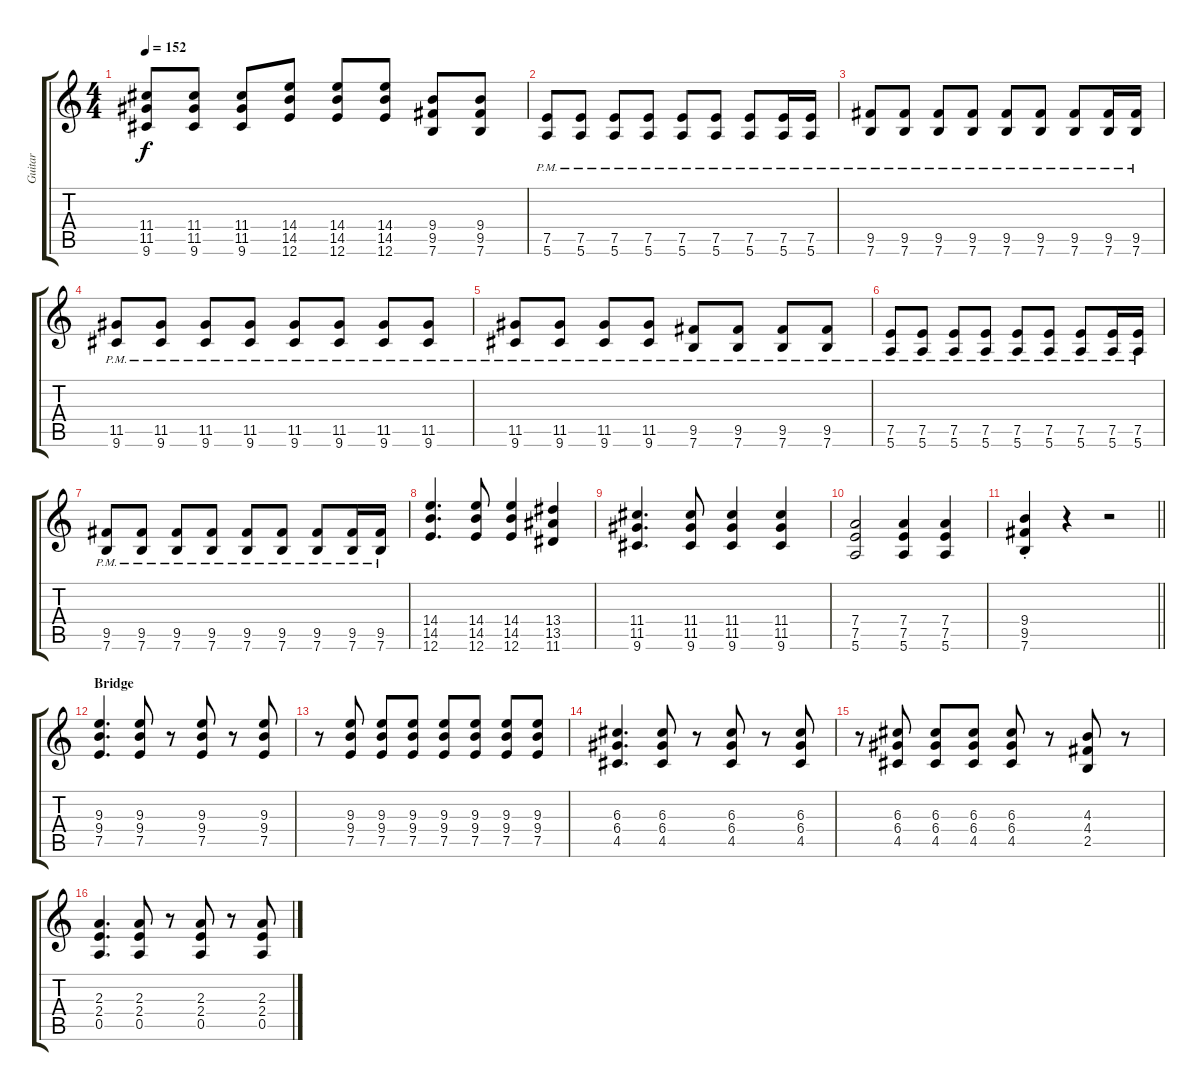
\track ("Guitar" "Guitar") {instrument overdrivenguitar}
\staff {score tabs}
\tuning (E4 B3 G3 D3 A2 E2) {hide}
\ts (4 4)
\tempo 152
\clef g2
\ks c
(11.4 11.5 9.6).8{dy f} (11.4 11.5 9.6).8 (11.4 11.5 9.6).8 (14.4 14.5 12.6).8 (14.4 14.5 12.6).8 (14.4 14.5 12.6).8 (9.4 9.5 7.6).8 (9.4 9.5 7.6).8 |
(7.5{pm} 5.6{pm}).8 (7.5{pm} 5.6{pm}).8 (7.5{pm} 5.6{pm}).8 (7.5{pm} 5.6{pm}).8 (7.5{pm} 5.6{pm}).8 (7.5{pm} 5.6{pm}).8 (7.5{pm} 5.6{pm}).8 (7.5{pm} 5.6{pm}).16 (7.5{pm} 5.6{pm}).16 |
(9.5{pm} 7.6{pm}).8 (9.5{pm} 7.6{pm}).8 (9.5{pm} 7.6{pm}).8 (9.5{pm} 7.6{pm}).8 (9.5{pm} 7.6{pm}).8 (9.5{pm} 7.6{pm}).8 (9.5{pm} 7.6{pm}).8 (9.5{pm} 7.6{pm}).16 (9.5{pm} 7.6{pm}).16 |
(11.5{pm} 9.6{pm}).8 (11.5{pm} 9.6{pm}).8 (11.5{pm} 9.6{pm}).8 (11.5{pm} 9.6{pm}).8 (11.5{pm} 9.6{pm}).8 (11.5{pm} 9.6{pm}).8 (11.5{pm} 9.6{pm}).8 (11.5{pm} 9.6{pm}).8 |
(11.5{pm} 9.6{pm}).8 (11.5{pm} 9.6{pm}).8 (11.5{pm} 9.6{pm}).8 (11.5{pm} 9.6{pm}).8 (9.5{pm} 7.6{pm}).8 (9.5{pm} 7.6{pm}).8 (9.5{pm} 7.6{pm}).8 (9.5{pm} 7.6{pm}).8 |
(7.5{pm} 5.6{pm}).8 (7.5{pm} 5.6{pm}).8 (7.5{pm} 5.6{pm}).8 (7.5{pm} 5.6{pm}).8 (7.5{pm} 5.6{pm}).8 (7.5{pm} 5.6{pm}).8 (7.5{pm} 5.6{pm}).8 (7.5{pm} 5.6{pm}).16 (7.5{pm} 5.6{pm}).16 |
(9.5{pm} 7.6{pm}).8 (9.5{pm} 7.6{pm}).8 (9.5{pm} 7.6{pm}).8 (9.5{pm} 7.6{pm}).8 (9.5{pm} 7.6{pm}).8 (9.5{pm} 7.6{pm}).8 (9.5{pm} 7.6{pm}).8 (9.5{pm} 7.6{pm}).16 (9.5{pm} 7.6{pm}).16 |
(14.4 14.5 12.6).4{d} (14.4 14.5 12.6).8 (14.4 14.5 12.6).4 (13.4 13.5 11.6).4 |
(11.4 11.5 9.6).4{d} (11.4 11.5 9.6).8 (11.4 11.5 9.6).4 (11.4 11.5 9.6).4 |
(7.4 7.5 5.6).2 (7.4 7.5 5.6).4 (7.4 7.5 5.6).4 |
\barLineRight lightlight
(9.4{st} 9.5{st} 7.6{st}).4 r.4 r.2 |
\section ("" "Bridge")
(9.3 9.4 7.5).4{d} (9.3 9.4 7.5).8 r.8 (9.3 9.4 7.5).8 r.8 (9.3 9.4 7.5).8 |
r.8 (9.3 9.4 7.5).8 (9.3 9.4 7.5).8 (9.3 9.4 7.5).8 (9.3 9.4 7.5).8 (9.3 9.4 7.5).8 (9.3 9.4 7.5).8 (9.3 9.4 7.5).8 |
(6.3 6.4 4.5).4{d} (6.3 6.4 4.5).8 r.8 (6.3 6.4 4.5).8 r.8 (6.3 6.4 4.5).8 |
r.8 (6.3 6.4 4.5).8 (6.3 6.4 4.5).8 (6.3 6.4 4.5).8 (6.3 6.4 4.5).8 r.8 (4.3 4.4 2.5).8 r.8 |
(2.3 2.4 0.5).4{d} (2.3 2.4 0.5).8 r.8 (2.3 2.4 0.5).8 r.8 (2.3 2.4 0.5).8
